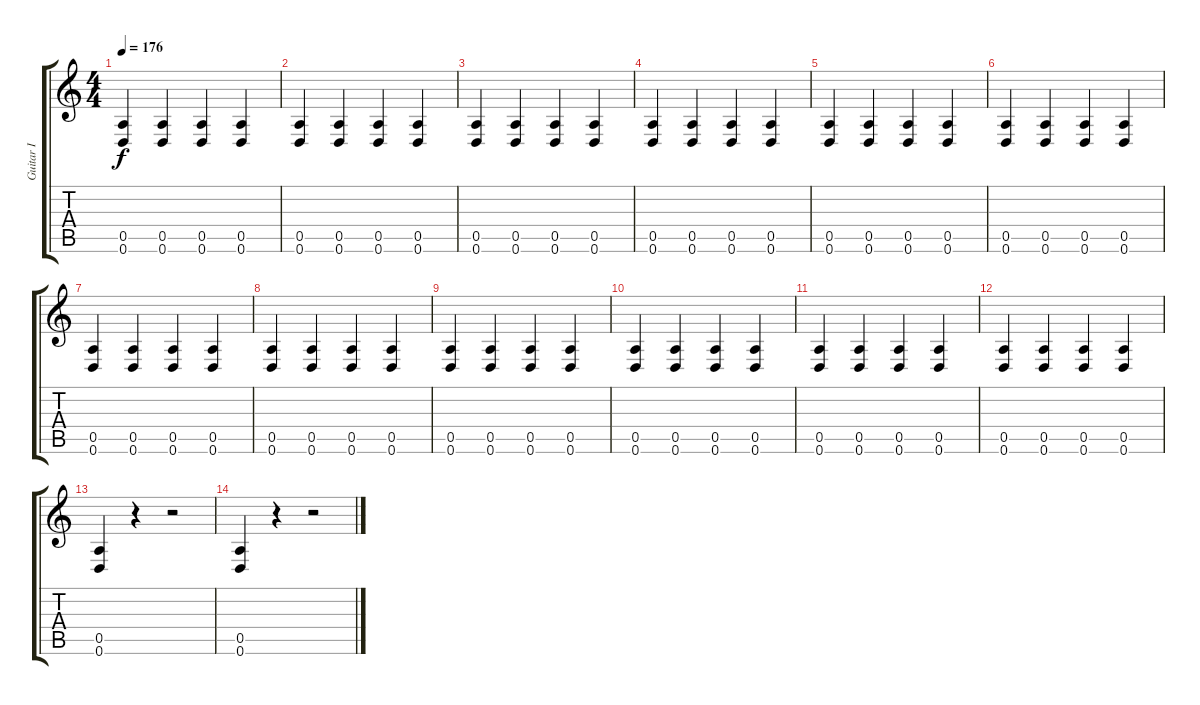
\track ("Guitar I" "Guitar I") {instrument distortionguitar}
\staff {score tabs}
\tuning (E4 B3 G3 D3 A2 D2) {hide}
\ts (4 4)
\tempo 176
\clef g2
\ks c
(0.5 0.6).4{dy f} (0.5 0.6).4 (0.5 0.6).4 (0.5 0.6).4 |
(0.5 0.6).4 (0.5 0.6).4 (0.5 0.6).4 (0.5 0.6).4 |
(0.5 0.6).4 (0.5 0.6).4 (0.5 0.6).4 (0.5 0.6).4 |
(0.5 0.6).4 (0.5 0.6).4 (0.5 0.6).4 (0.5 0.6).4 |
(0.5 0.6).4 (0.5 0.6).4 (0.5 0.6).4 (0.5 0.6).4 |
(0.5 0.6).4 (0.5 0.6).4 (0.5 0.6).4 (0.5 0.6).4 |
(0.5 0.6).4 (0.5 0.6).4 (0.5 0.6).4 (0.5 0.6).4 |
(0.5 0.6).4 (0.5 0.6).4 (0.5 0.6).4 (0.5 0.6).4 |
(0.5 0.6).4 (0.5 0.6).4 (0.5 0.6).4 (0.5 0.6).4 |
(0.5 0.6).4 (0.5 0.6).4 (0.5 0.6).4 (0.5 0.6).4 |
(0.5 0.6).4 (0.5 0.6).4 (0.5 0.6).4 (0.5 0.6).4 |
(0.5 0.6).4 (0.5 0.6).4 (0.5 0.6).4 (0.5 0.6).4 |
(0.5 0.6).4 r.4 r.2 |
(0.5 0.6).4 r.4 r.2
